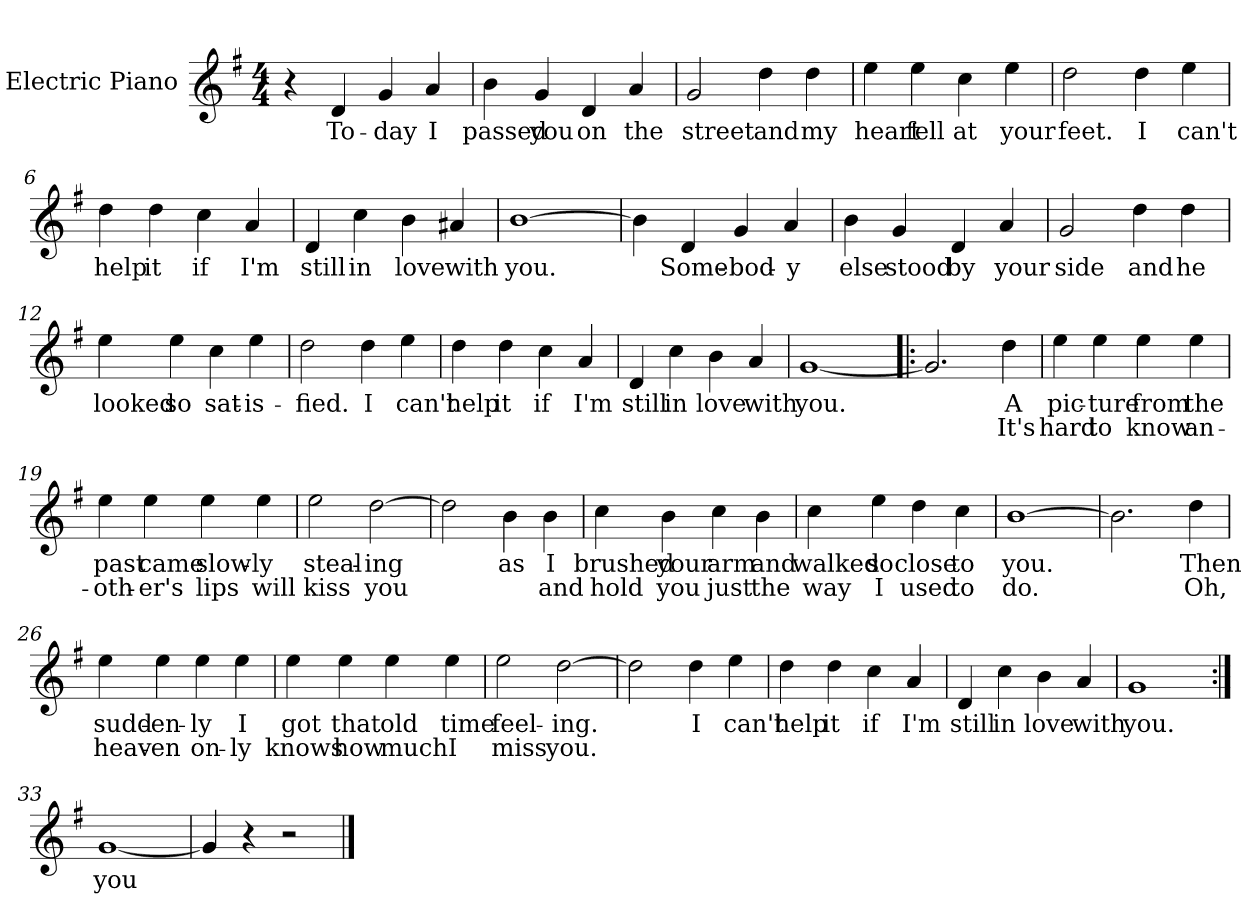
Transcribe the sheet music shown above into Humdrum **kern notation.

**kern	**text	**text
*part1	*part1	*part1
*staff1	*staff1	*staff1
*I"Electric Piano	*	*
*I'E.Pno	*	*
*clefG2	*	*
*k[f#]	*	*
*G:	*	*
*M4/4	*	*
=1	=1	=1
4r	.	.
4d/	To-	.
4g/	-day	.
4a/	I	.
=2	=2	=2
4b\	passed	.
4g/	you	.
4d/	on	.
4a/	the	.
=3	=3	=3
2g/	street	.
4dd\	and	.
4dd\	my	.
=4	=4	=4
4ee\	heart	.
4ee\	fell	.
4cc\	at	.
4ee\	your	.
!!LO:LB:g=z
=5	=5	=5
2dd\	feet.	.
4dd\	I	.
4ee\	can't	.
=6	=6	=6
4dd\	help	.
4dd\	it	.
4cc\	if	.
4a/	I'm	.
=7	=7	=7
4d/	still	.
4cc\	in	.
4b\	love	.
4a#X/	with	.
=8	=8	=8
[1b	you.	.
=9	=9	=9
4b\]	.	.
4d/	Some-	.
4g/	-bod-	.
4a/	-y	.
!!LO:LB:g=z
=10	=10	=10
4b\	else	.
4g/	stood	.
4d/	by	.
4a/	your	.
=11	=11	=11
2g/	side	.
4dd\	and	.
4dd\	he	.
=12	=12	=12
4ee\	looked	.
4ee\	so	.
4cc\	sat-	.
4ee\	-is-	.
=13	=13	=13
2dd\	-fied.	.
4dd\	I	.
4ee\	can't	.
=14	=14	=14
4dd\	help	.
4dd\	it	.
4cc\	if	.
4a/	I'm	.
!!LO:LB:g=z
=15	=15	=15
4d/	still	.
4cc\	in	.
4b\	love	.
4a/	with	.
=16	=16	=16
[1g	you.	.
=17!|:	=17!|:	=17!|:
2.g/]	.	.
4dd\	A	It's
=18	=18	=18
4ee\	pic-	hard
4ee\	-ture	to
4ee\	from	know
4ee\	the	an-
=19	=19	=19
4ee\	past	-oth-
4ee\	came	-er's
4ee\	slow-	lips
4ee\	-ly	will
=20	=20	=20
2ee\	steal-	kiss
[2dd\	-ing	you
!!LO:LB:g=z
=21	=21	=21
2dd\]	.	.
4b\	as	.
4b\	I	and
=22	=22	=22
4cc\	brushed	hold
4b\	your	you
4cc\	arm	just
4b\	and	the
=23	=23	=23
4cc\	walked	way
4ee\	so	I
4dd\	close	used
4cc\	to	to
=24	=24	=24
[1b	you.	do.
=25	=25	=25
2.b\]	.	.
4dd\	Then	Oh,
!!LO:LB:g=z
=26	=26	=26
4ee\	sudd-	heav-
4ee\	-en-	-en
4ee\	-ly	on-
4ee\	I	-ly
=27	=27	=27
4ee\	got	knows
4ee\	that	how
4ee\	old	much
4ee\	time	I
=28	=28	=28
2ee\	feel-	miss
[2dd\	ing.	you.
=29	=29	=29
2dd\]	.	.
4dd\	I	.
4ee\	can't	.
=30	=30	=30
4dd\	help	.
4dd\	it	.
4cc\	if	.
4a/	I'm	.
!!LO:LB:g=z
=31	=31	=31
4d/	still	.
4cc\	in	.
4b\	love	.
4a/	with	.
=32	=32	=32
1g	you.	.
=33:|!	=33:|!	=33:|!
[1g	you	.
=34	=34	=34
4g/]	.	.
4r	.	.
2r	.	.
==	==	==
*-	*-	*-
